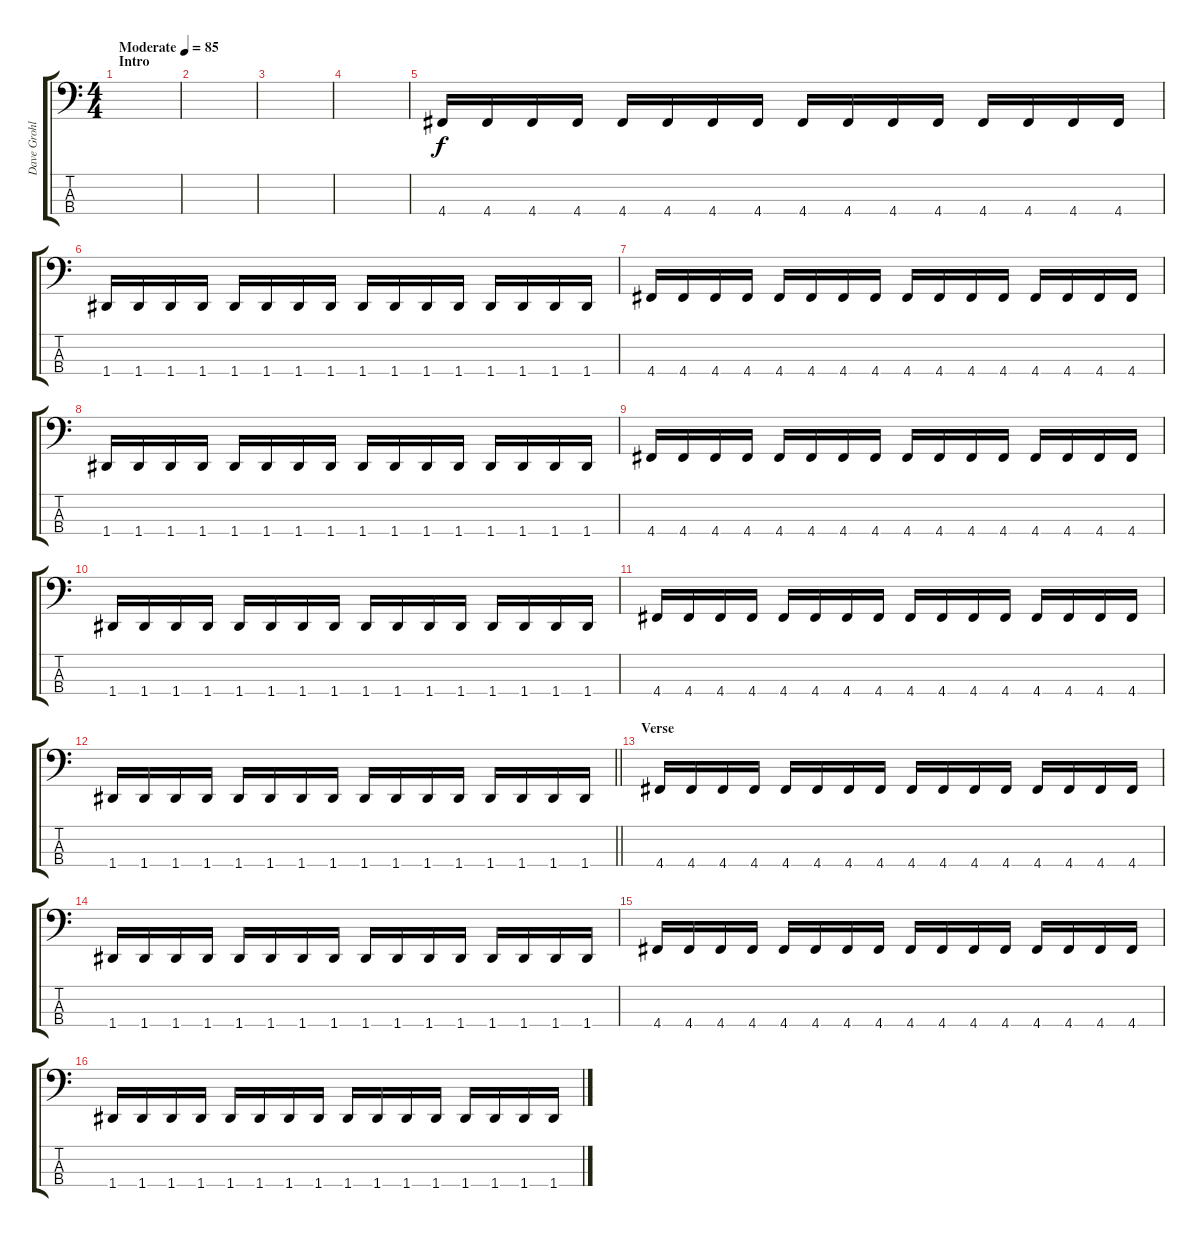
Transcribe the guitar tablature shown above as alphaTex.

\track ("Dave Grohl ( Bass )" "Dave Grohl") {instrument electricbasspick}
\staff {score tabs}
\tuning (G2 D2 A1 D1) {hide}
\ts (4 4)
\section ("" "Intro")
\tempo (85 "Moderate")
\clef f4
\ks c
|
|
|
|
4.4.16 4.4.16 4.4.16 4.4.16 4.4.16 4.4.16 4.4.16 4.4.16 4.4.16 4.4.16 4.4.16 4.4.16 4.4.16 4.4.16 4.4.16 4.4.16 |
1.4.16 1.4.16 1.4.16 1.4.16 1.4.16 1.4.16 1.4.16 1.4.16 1.4.16 1.4.16 1.4.16 1.4.16 1.4.16 1.4.16 1.4.16 1.4.16 |
4.4.16 4.4.16 4.4.16 4.4.16 4.4.16 4.4.16 4.4.16 4.4.16 4.4.16 4.4.16 4.4.16 4.4.16 4.4.16 4.4.16 4.4.16 4.4.16 |
1.4.16 1.4.16 1.4.16 1.4.16 1.4.16 1.4.16 1.4.16 1.4.16 1.4.16 1.4.16 1.4.16 1.4.16 1.4.16 1.4.16 1.4.16 1.4.16 |
4.4.16 4.4.16 4.4.16 4.4.16 4.4.16 4.4.16 4.4.16 4.4.16 4.4.16 4.4.16 4.4.16 4.4.16 4.4.16 4.4.16 4.4.16 4.4.16 |
1.4.16 1.4.16 1.4.16 1.4.16 1.4.16 1.4.16 1.4.16 1.4.16 1.4.16 1.4.16 1.4.16 1.4.16 1.4.16 1.4.16 1.4.16 1.4.16 |
4.4.16 4.4.16 4.4.16 4.4.16 4.4.16 4.4.16 4.4.16 4.4.16 4.4.16 4.4.16 4.4.16 4.4.16 4.4.16 4.4.16 4.4.16 4.4.16 |
\barLineRight lightlight
1.4.16 1.4.16 1.4.16 1.4.16 1.4.16 1.4.16 1.4.16 1.4.16 1.4.16 1.4.16 1.4.16 1.4.16 1.4.16 1.4.16 1.4.16 1.4.16 |
\section ("" "Verse")
4.4.16 4.4.16 4.4.16 4.4.16 4.4.16 4.4.16 4.4.16 4.4.16 4.4.16 4.4.16 4.4.16 4.4.16 4.4.16 4.4.16 4.4.16 4.4.16 |
1.4.16 1.4.16 1.4.16 1.4.16 1.4.16 1.4.16 1.4.16 1.4.16 1.4.16 1.4.16 1.4.16 1.4.16 1.4.16 1.4.16 1.4.16 1.4.16 |
4.4.16 4.4.16 4.4.16 4.4.16 4.4.16 4.4.16 4.4.16 4.4.16 4.4.16 4.4.16 4.4.16 4.4.16 4.4.16 4.4.16 4.4.16 4.4.16 |
1.4.16 1.4.16 1.4.16 1.4.16 1.4.16 1.4.16 1.4.16 1.4.16 1.4.16 1.4.16 1.4.16 1.4.16 1.4.16 1.4.16 1.4.16 1.4.16
